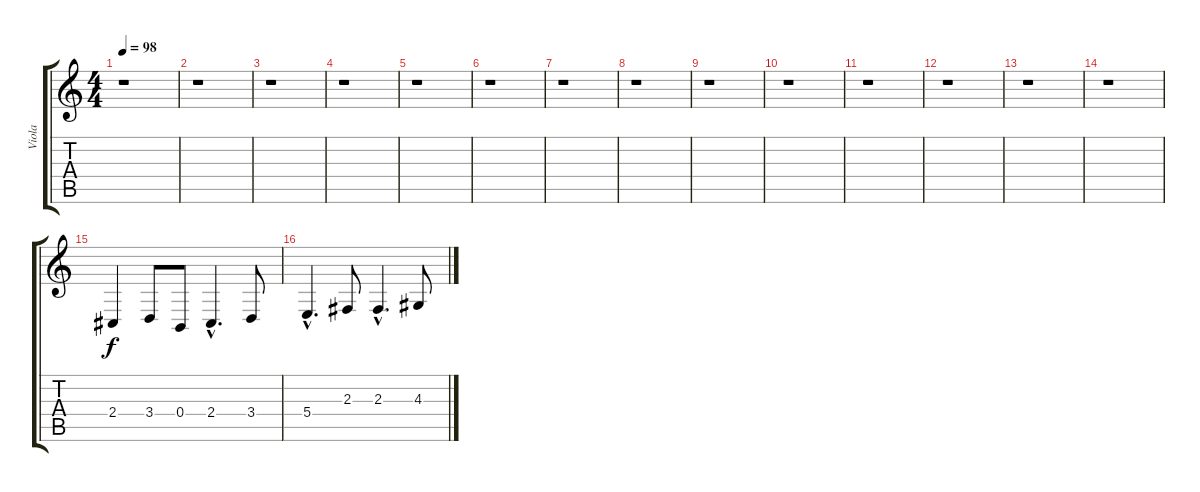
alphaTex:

\track ("Viola" "Viola") {instrument violin}
\staff {score tabs}
\tuning (Db4 Ab3 E3 B2 Gb2 Db2) {hide}
\ts (4 4)
\tempo 98
\clef g2
\ks c
r.1{dy f instrument violin} |
r.1 |
r.1 |
r.1 |
r.1 |
r.1 |
r.1 |
r.1 |
r.1 |
r.1 |
r.1 |
r.1 |
r.1 |
r.1 |
2.4.4 3.4.8 0.4.8 2.4{hac}.4{d} 3.4.8 |
5.4{hac}.4{d} 2.3.8 2.3{hac}.4{d} 4.3.8
